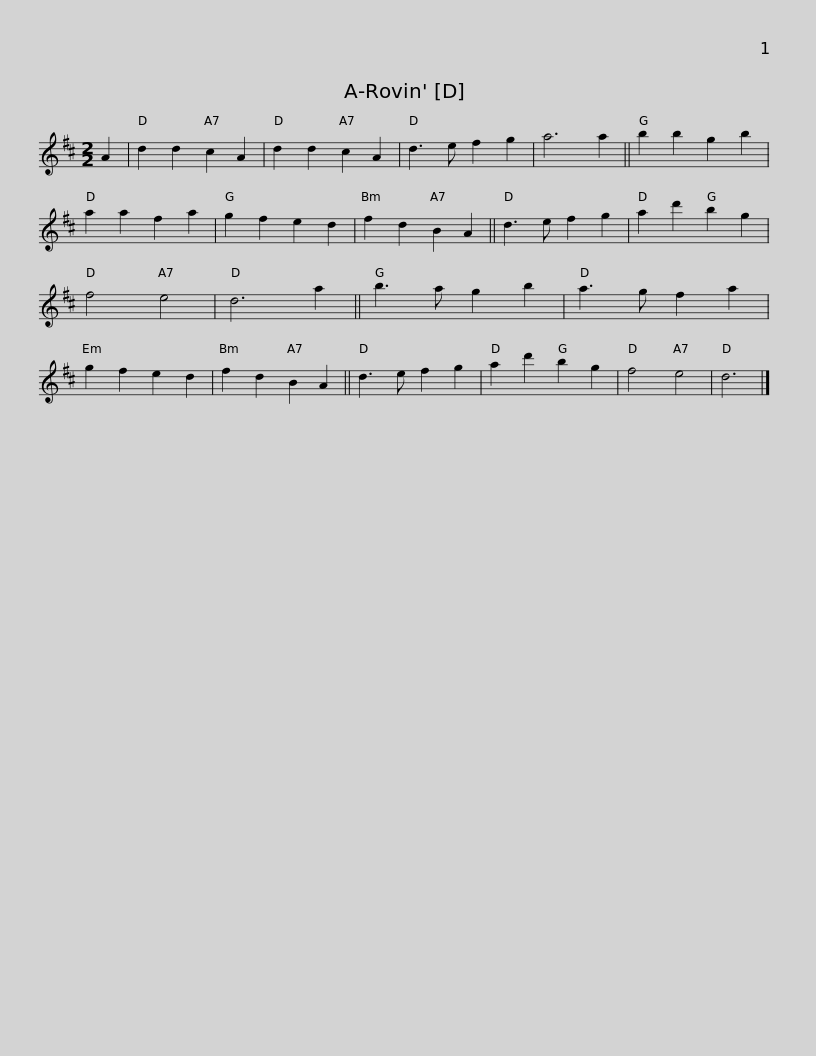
X:1
L:1/8
M:2/2
I:linebreak $
K:D
V:1 treble
V:1
 A2 | d2 d2 c2 A2 | d2 d2 c2 A2 | d3 e f2 g2 | a6 a2 || %5
 b2 b2 g2 b2 | a2 a2 f2 a2 | g2 f2 e2 d2 | f2 d2 B2 A2 || d3 e f2 g2 |$ %10
 a2 d'2 b2 g2 | f4 e4 | d6 a2 || b3 a g2 b2 | a3 g f2 a2 | %15
 g2 f2 e2 d2 | f2 d2 B2 A2 || d3 e f2 g2 | a2 d'2 b2 g2 |$ f4 e4 | %20
 d6 |] %21
